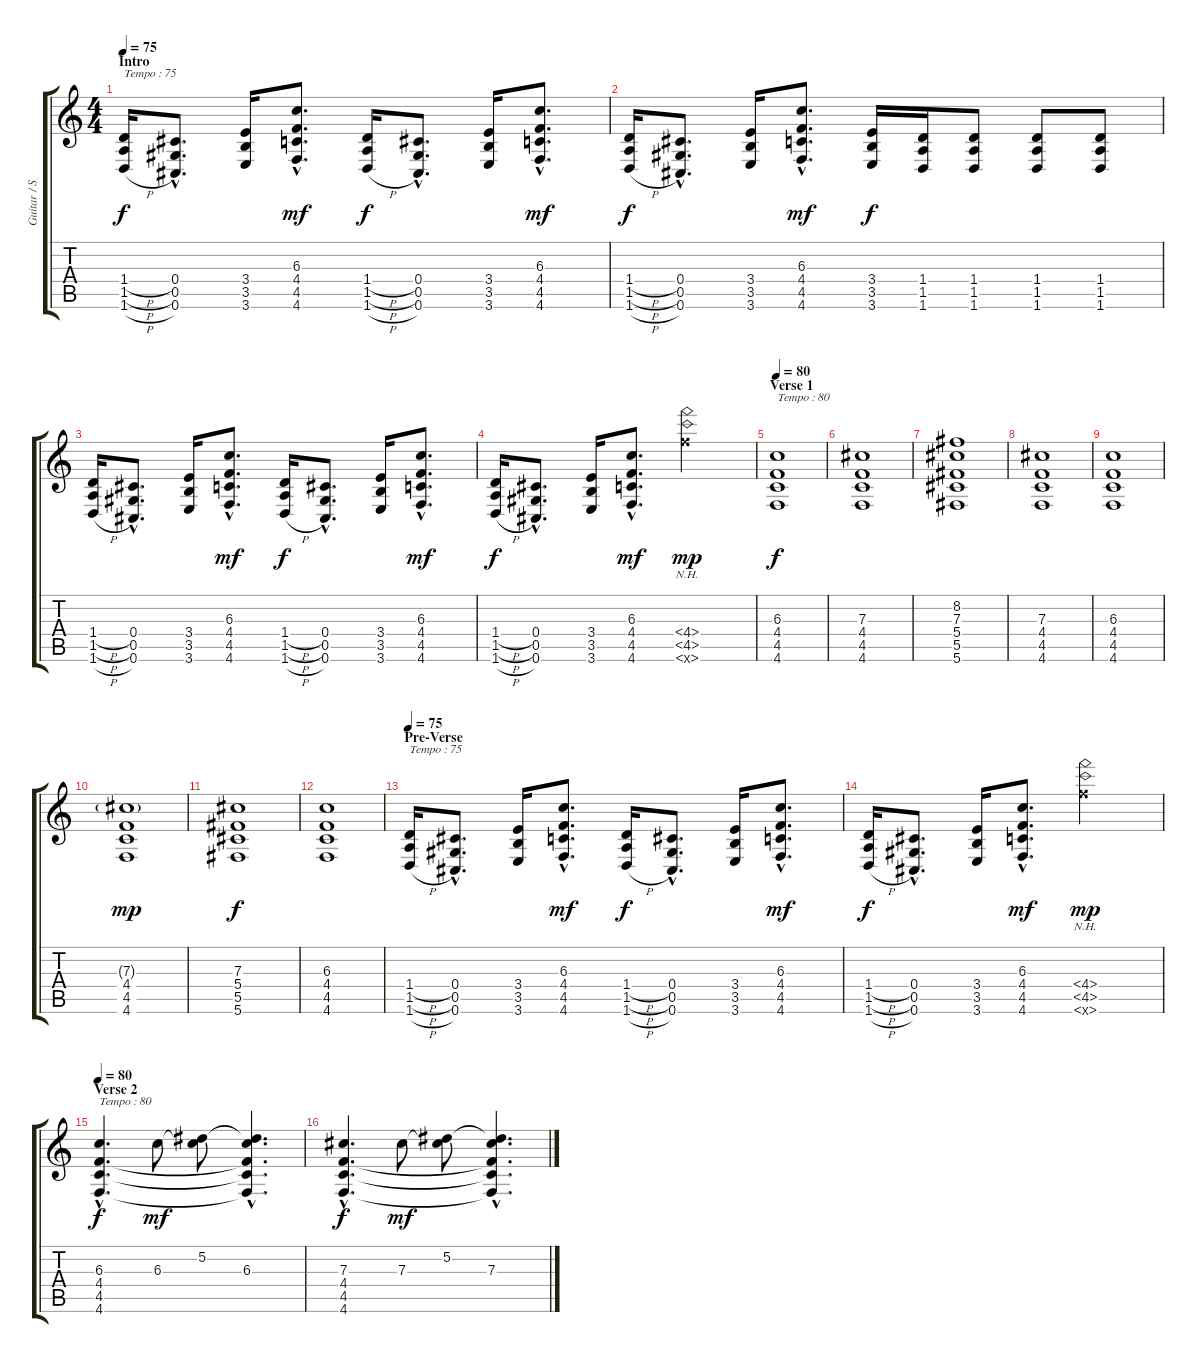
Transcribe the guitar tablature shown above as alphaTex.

\track ("Guitar / Stef Carpenter" "Guitar / S") {instrument distortionguitar}
\staff {score tabs}
\tuning (Eb4 Bb3 Gb3 Db3 Ab2 Db2) {hide}
\ts (4 4)
\section ("" "Intro")
\tempo 75
\clef g2
\ks c
(1.4{h} 1.5{h} 1.6{h}).16{txt "Tempo : 75" dy f volume 16 instrument distortionguitar} (0.4{hac} 0.5{hac} 0.6{hac}).8{d} (3.4 3.5 3.6).16 (6.3{hac} 4.4{hac} 4.5{hac} 4.6{hac}).8{d dy mf} (1.4{h} 1.5{h} 1.6{h}).16{dy f} (0.4{hac} 0.5{hac} 0.6{hac}).8{d} (3.4 3.5 3.6).16 (6.3{hac} 4.4{hac} 4.5{hac} 4.6{hac}).8{d dy mf} |
(1.4{h} 1.5{h} 1.6{h}).16{dy f} (0.4{hac} 0.5{hac} 0.6{hac}).8{d} (3.4 3.5 3.6).16 (6.3{hac} 4.4{hac} 4.5{hac} 4.6{hac}).8{d dy mf} (3.4 3.5 3.6).16{dy f} (1.4 1.5 1.6).16 (1.4 1.5 1.6).8 (1.4 1.5 1.6).8 (1.4 1.5 1.6).8 |
(1.4{h} 1.5{h} 1.6{h}).16 (0.4{hac} 0.5{hac} 0.6{hac}).8{d} (3.4 3.5 3.6).16 (6.3{hac} 4.4{hac} 4.5{hac} 4.6{hac}).8{d dy mf} (1.4{h} 1.5{h} 1.6{h}).16{dy f} (0.4{hac} 0.5{hac} 0.6{hac}).8{d} (3.4 3.5 3.6).16 (6.3{hac} 4.4{hac} 4.5{hac} 4.6{hac}).8{d dy mf} |
(1.4{h} 1.5{h} 1.6{h}).16{dy f} (0.4{hac} 0.5{hac} 0.6{hac}).8{d} (3.4 3.5 3.6).16 (6.3{hac} 4.4{hac} 4.5{hac} 4.6{hac}).8{d dy mf} (4.4{nh} 4.5{nh} 4.6{nh x}).2{dy mp} |
\section ("" "Verse 1")
\tempo 80
(6.3 4.4 4.5 4.6).1{txt "Tempo : 80" dy f volume 13} |
(7.3 4.4 4.5 4.6).1 |
(8.2 7.3 5.4 5.5 5.6).1 |
(7.3 4.4 4.5 4.6).1 |
(6.3 4.4 4.5 4.6).1 |
(7.3{g} 4.4 4.5 4.6).1{dy mp} |
(7.3 5.4 5.5 5.6).1{dy f} |
(6.3 4.4 4.5 4.6).1 |
\section ("" "Pre-Verse")
\tempo 75
(1.4{h} 1.5{h} 1.6{h}).16{txt "Tempo : 75" volume 16} (0.4{hac} 0.5{hac} 0.6{hac}).8{d} (3.4 3.5 3.6).16 (6.3{hac} 4.4{hac} 4.5{hac} 4.6{hac}).8{d dy mf} (1.4{h} 1.5{h} 1.6{h}).16{dy f} (0.4{hac} 0.5{hac} 0.6{hac}).8{d} (3.4 3.5 3.6).16 (6.3{hac} 4.4{hac} 4.5{hac} 4.6{hac}).8{d dy mf} |
(1.4{h} 1.5{h} 1.6{h}).16{dy f} (0.4{hac} 0.5{hac} 0.6{hac}).8{d} (3.4 3.5 3.6).16 (6.3{hac} 4.4{hac} 4.5{hac} 4.6{hac}).8{d dy mf} (4.4{nh} 4.5{nh} 4.6{nh x}).2{dy mp} |
\section ("" "Verse 2")
\tempo 80
(6.3{hac} 4.4{hac} 4.5{hac} 4.6{hac}).4{d txt "Tempo : 80" dy f volume 13} 6.3.8{dy mf} (5.2 6.3{t}).8 (5.2{hac t} 6.3{hac} 4.4{hac t} 4.5{hac t} 4.6{hac t}).4{d} |
(7.3{hac} 4.4{hac} 4.5{hac} 4.6{hac}).4{d dy f} 7.3.8{dy mf} (5.2 7.3{t}).8 (5.2{hac t} 7.3{hac} 4.4{hac t} 4.5{hac t} 4.6{hac t}).4{d}
